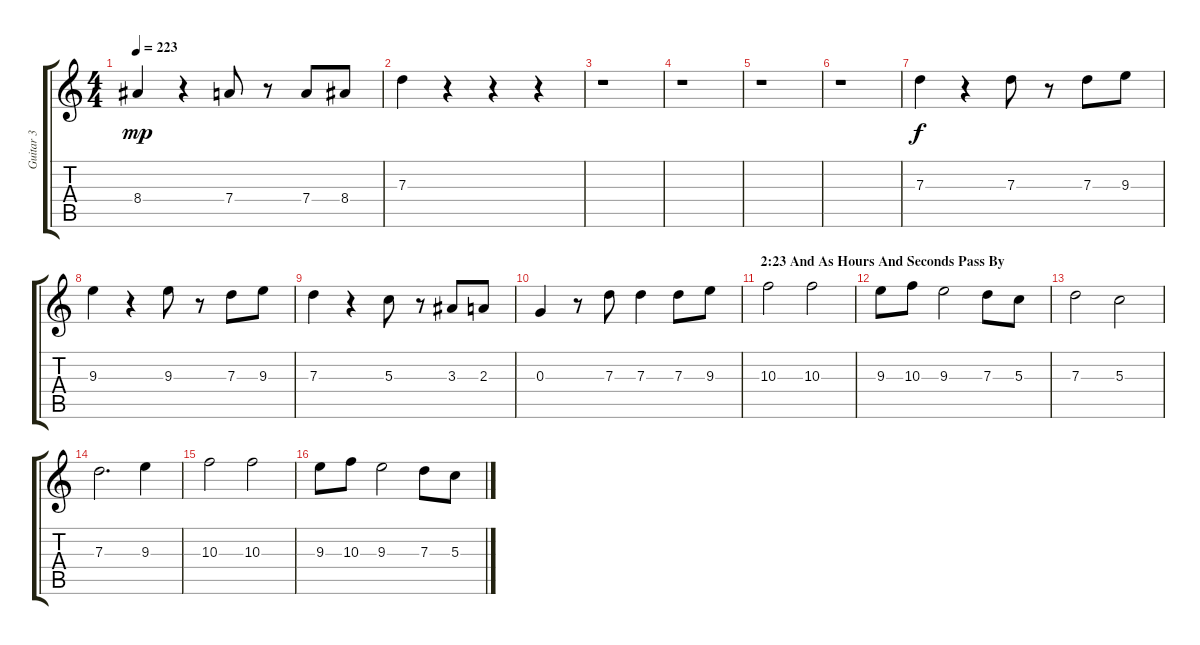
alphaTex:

\track ("Guitar 3" "Guitar 3") {instrument distortionguitar}
\staff {score tabs}
\tuning (E4 B3 G3 D3 A2 E2) {hide}
\ts (4 4)
\tempo 223
\clef g2
\ks c
8.4.4{dy mp} r.4 7.4.8 r.8 7.4.8 8.4.8 |
7.3.4 r.4 r.4 r.4 |
r.1 |
r.1 |
r.1 |
r.1 |
7.3.4{dy f} r.4 7.3.8 r.8 7.3.8 9.3.8 |
9.3.4 r.4 9.3.8 r.8 7.3.8 9.3.8 |
7.3.4 r.4 5.3.8 r.8 3.3.8 2.3.8 |
0.3.4 r.8 7.3.8 7.3.4 7.3.8 9.3.8 |
\section ("" "2:23 And As Hours And Seconds Pass By")
10.3.2 10.3.2 |
9.3.8 10.3.8 9.3.2 7.3.8 5.3.8 |
7.3.2 5.3.2 |
7.3.2{d} 9.3.4 |
10.3.2 10.3.2 |
9.3.8 10.3.8 9.3.2 7.3.8 5.3.8
